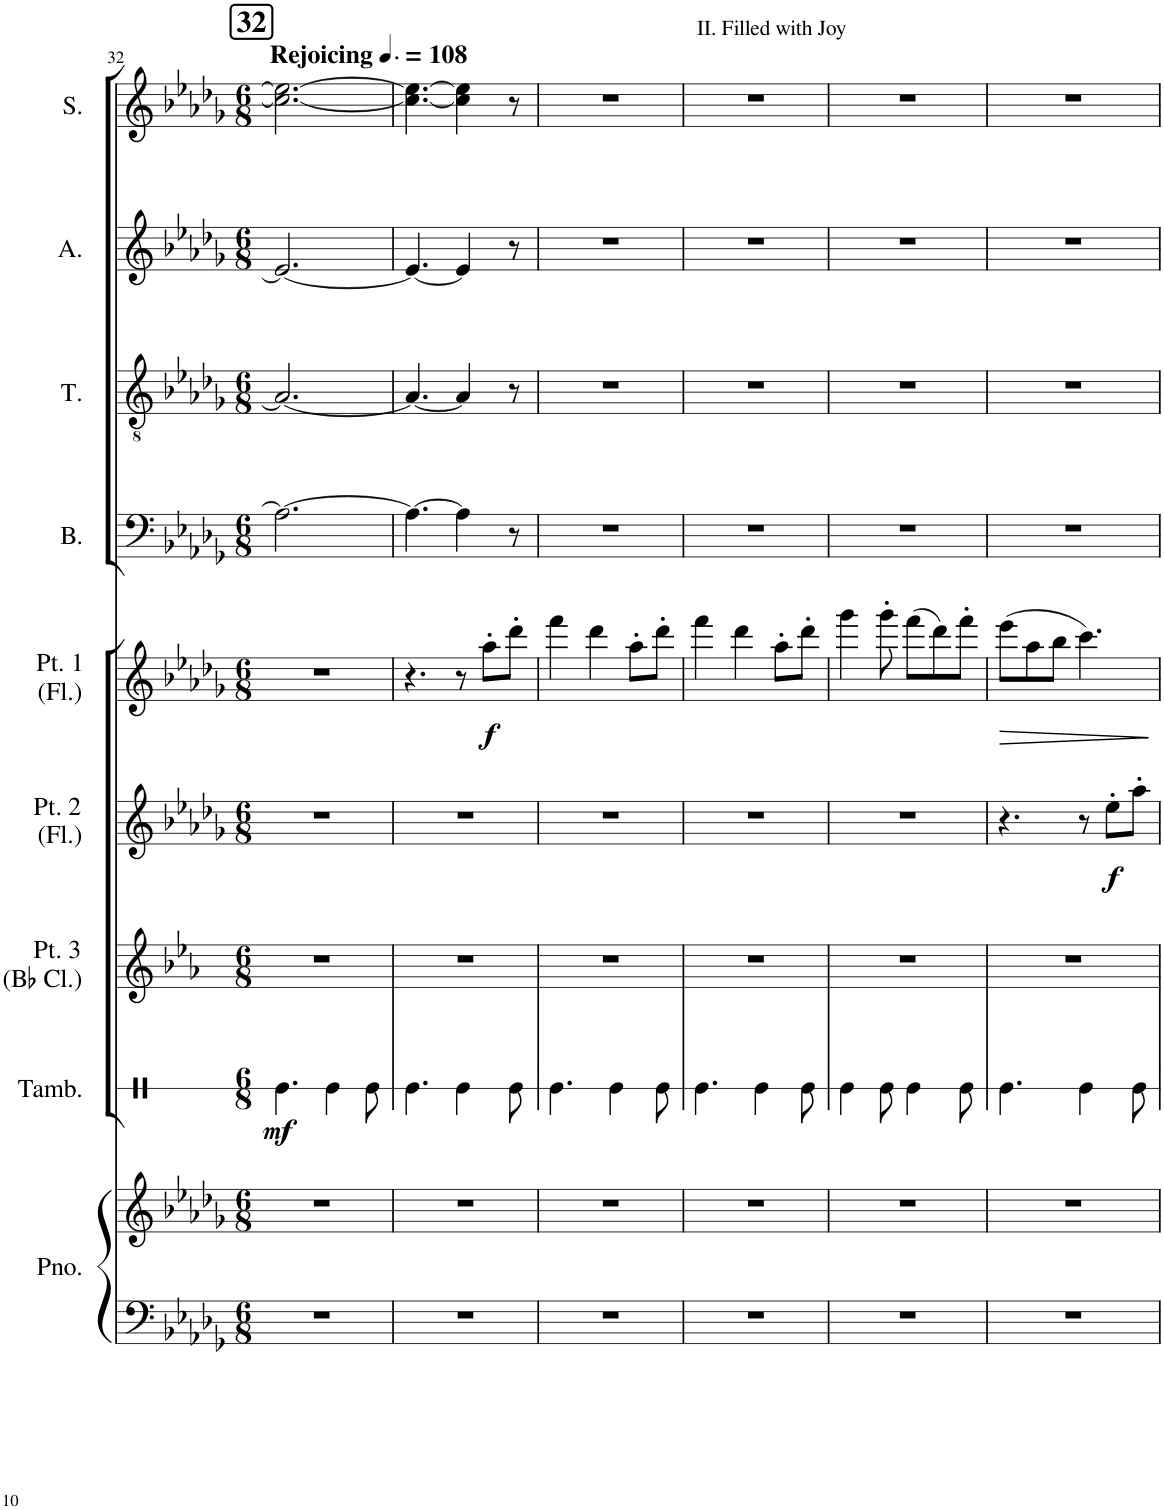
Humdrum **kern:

**kern	**kern	**kern	**dynam	**kern	**kern	**kern	**dynam	**kern	**dynam	**kern	**kern	**kern	**kern
*part10	*part10	*part9	*part9	*part8	*part7	*part6	*part6	*part5	*part5	*part4	*part3	*part2	*part1
*staff11	*staff10	*staff9	*staff9	*staff8	*staff7	*staff6	*staff6	*staff5	*staff5	*staff4	*staff3	*staff2	*staff1
*I"Piano	*	*I"Tambourine	*	*I"Woodwind Part 3  (Bb Clarinet)	*I"Woodwind Part 3  (Bb Clarinet)	*I"Woodwind Part 2  (Flute)	*	*I"Woodwind Part 1 (Flute)	*	*I"Bass	*I"Tenor	*I"Alto	*I"Soprano
*I'Pno.	*	*I'Tamb.	*	*I'Pt. 3  (Bb Cl.)	*I'Pt. 3  (Bb Cl.)	*I'Pt. 2  (Fl.)	*	*I'Pt. 1 (Fl.)	*	*I'B.	*I'T.	*I'A.	*I'S.
!!LO:PB:g=z
*clefF4	*clefG2	*clefX	*	*clefG2	*clefG2	*clefG2	*	*clefG2	*	*clefF4	*clefGv2	*clefG2	*clefG2
*	*	*	*	*Trd1c2	*Trd1c2	*	*	*	*	*	*	*	*
*k[b-e-a-d-g-]	*k[b-e-a-d-g-]	*k[]	*	*k[b-e-a-]	*k[b-e-a-]	*k[b-e-a-d-g-]	*	*k[b-e-a-d-g-]	*	*k[b-e-a-d-g-]	*k[b-e-a-d-g-]	*k[b-e-a-d-g-]	*k[b-e-a-d-g-]
*M6/8	*M6/8	*M6/8	*	*M6/8	*M6/8	*M6/8	*	*M6/8	*	*M6/8	*M6/8	*M6/8	*M6/8
*MM162	*MM162	*MM162	*	*MM162	*MM162	*MM162	*	*MM162	*	*MM162	*MM162	*MM162	*MM162
!!LO:REH:place=s1:a:B:cj:fs=14:t=32
=32	=32	=32	=32	=32	=32	=32	=32	=32	=32	=32	=32	=32	=32
!	!	!	!	!	!	!	!	!	!	!	!	!	!LO:TX:a:B:t=Rejoicing
!	!	!	!LO:DY:b	!	!	!	!	!	!	!	!	!	!
2.r	2.r	4.Re\	mf	2.r	2.r	2.r	.	2.r	.	2.A-\_	2.A-/_	2.e-/_	2.cc\_ 2.ee-\_
.	.	4Re\	.	.	.	.	.	.	.	.	.	.	.
.	.	8Re\	.	.	.	.	.	.	.	.	.	.	.
=33	=33	=33	=33	=33	=33	=33	=33	=33	=33	=33	=33	=33	=33
2.r	2.r	4.Re\	.	2.r	2.r	2.r	.	4.r	.	4.A-\_	4.A-/_	4.e-/_	4.cc\_ 4.ee-\_
.	.	4Re\	.	.	.	.	.	8r	.	4A-\]	4A-/]	4e-/]	4cc\] 4ee-\]
!	!	!	!	!	!	!	!	!	!LO:DY:b	!	!	!	!
.	.	.	.	.	.	.	.	8aa-'\L	f	.	.	.	.
.	.	8Re\	.	.	.	.	.	8ddd-'\J	.	8r	8r	8r	8r
=34	=34	=34	=34	=34	=34	=34	=34	=34	=34	=34	=34	=34	=34
2.r	2.r	4.Re\	.	2.r	2.r	2.r	.	4fff\	.	2.r	2.r	2.r	2.r
.	.	.	.	.	.	.	.	4ddd-\	.	.	.	.	.
.	.	4Re\	.	.	.	.	.	.	.	.	.	.	.
.	.	.	.	.	.	.	.	8aa-'\L	.	.	.	.	.
.	.	8Re\	.	.	.	.	.	8ddd-'\J	.	.	.	.	.
=35	=35	=35	=35	=35	=35	=35	=35	=35	=35	=35	=35	=35	=35
2.r	2.r	4.Re\	.	2.r	2.r	2.r	.	4fff\	.	2.r	2.r	2.r	2.r
.	.	.	.	.	.	.	.	4ddd-\	.	.	.	.	.
.	.	4Re\	.	.	.	.	.	.	.	.	.	.	.
.	.	.	.	.	.	.	.	8aa-'\L	.	.	.	.	.
.	.	8Re\	.	.	.	.	.	8ddd-'\J	.	.	.	.	.
=36	=36	=36	=36	=36	=36	=36	=36	=36	=36	=36	=36	=36	=36
!	!	!	!	!	!	!	!	!	!	!	!	!	!LO:TX:a:t=II. Filled with Joy
2.r	2.r	4Re\	.	2.r	2.r	2.r	.	4ggg-\	.	2.r	2.r	2.r	2.r
.	.	8Re\	.	.	.	.	.	8ggg-'\	.	.	.	.	.
.	.	4Re\	.	.	.	.	.	(8fff\L	.	.	.	.	.
.	.	.	.	.	.	.	.	8ddd-\)	.	.	.	.	.
.	.	8Re\	.	.	.	.	.	8fff'\J	.	.	.	.	.
=37	=37	=37	=37	=37	=37	=37	=37	=37	=37	=37	=37	=37	=37
!	!	!	!	!	!LO:N:vis=4	!	!	!	!LO:HP:b	!	!	!	!
2.r	2.r	4.Re\	.	2.r	4.r	4.r	.	(8eee-\L	>	2.r	2.r	2.r	2.r
.	.	.	.	.	.	.	.	8aa-\	.	.	.	.	.
.	.	.	.	.	.	.	.	8bb-\J	.	.	.	.	.
.	.	4Re\	.	.	8r	8r	.	4.ccc\)	.	.	.	.	.
!	!	!	!	!	!	!	!LO:DY:b	!	!	!	!	!	!
.	.	.	.	.	8f/L	8ee-'\L	f	.	.	.	.	.	.
.	.	8Re\	.	.	8b-/J	8aa-'\J	.	.	.	.	.	.	.
.	.	.	.	.	.	.	.	.	]	.	.	.	.
=	=	=	=	=	=	=	=	=	=	=	=	=	=
*-	*-	*-	*-	*-	*-	*-	*-	*-	*-	*-	*-	*-	*-
